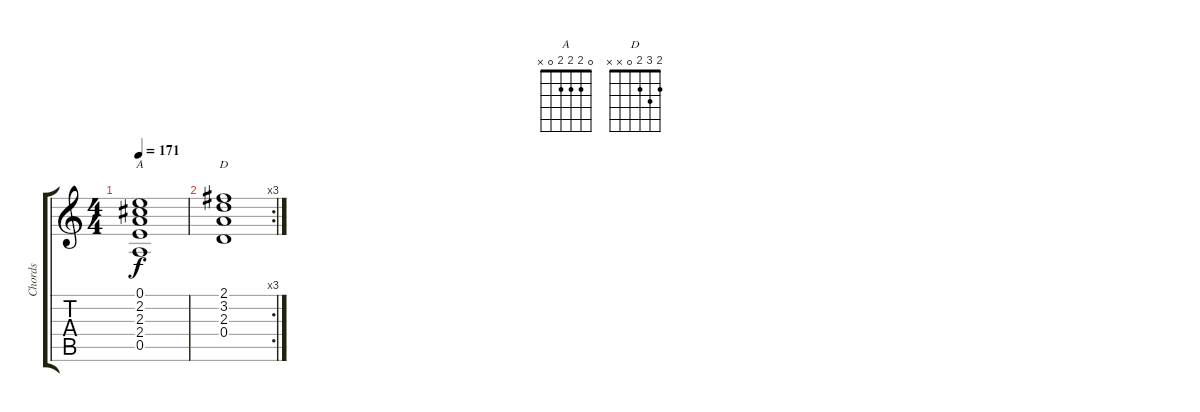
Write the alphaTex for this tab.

\track ("Chords" "Chords") {instrument acousticguitarsteel}
\staff {score tabs}
\tuning (E4 B3 G3 D3 A2 E2) {hide}
\chord ("A" 0 2 2 2 0 x)
\chord ("D" 2 3 2 0 x x)
\ts (4 4)
\tempo 171
\clef g2
\ks c
(0.1 2.2 2.3 2.4 0.5).1{ch "A" dy f} |
\rc 3
(2.1 3.2 2.3 0.4).1{ch "D"}
